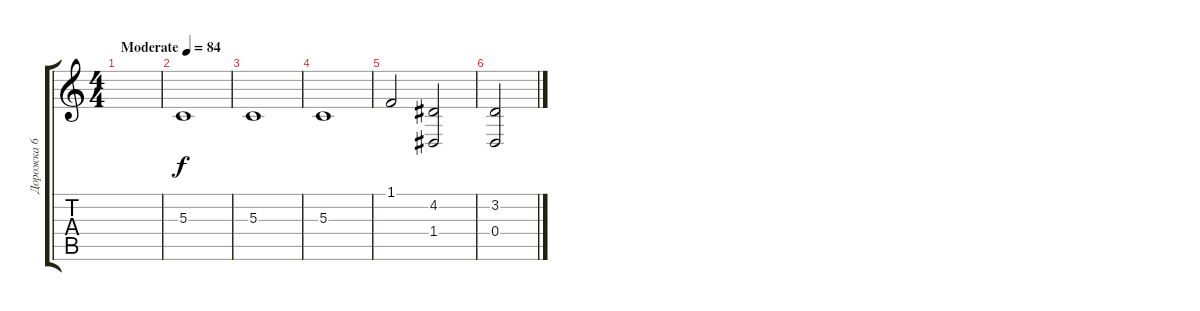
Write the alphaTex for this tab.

\track ("Дорожка 6" "Дорожка 6") {instrument pad6metallic}
\staff {score tabs}
\tuning (E4 B3 G3 D3 A2 E2) {hide}
\ts (4 4)
\tempo (84 "Moderate")
\clef g2
\ks c
|
5.3.1 |
5.3.1 |
5.3.1 |
1.1.2 (4.2 1.4).2 |
(3.2 0.4).2
